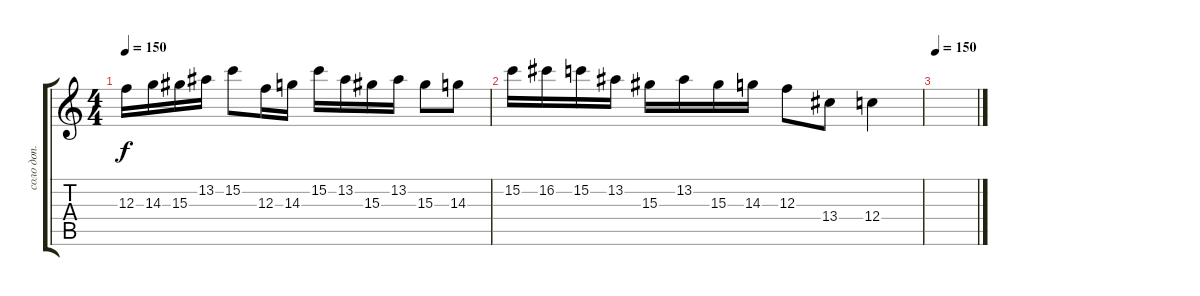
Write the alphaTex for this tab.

\track ("соло доп." "соло доп.") {instrument distortionguitar}
\staff {score tabs}
\tuning (D4 A3 F3 C3 G2 D2) {hide}
\ts (4 4)
\tempo 150
\clef g2
\ks c
12.3.16{dy f} 14.3.16 15.3.16 13.2.16 15.2.8 12.3.16 14.3.16 15.2.16 13.2.16 15.3.16 13.2.16 15.3.8 14.3.8 |
15.2.16 16.2.16 15.2.16 13.2.16 15.3.16 13.2.16 15.3.16 14.3.16 12.3.8 13.4.8 12.4.4 |
\tempo 150
